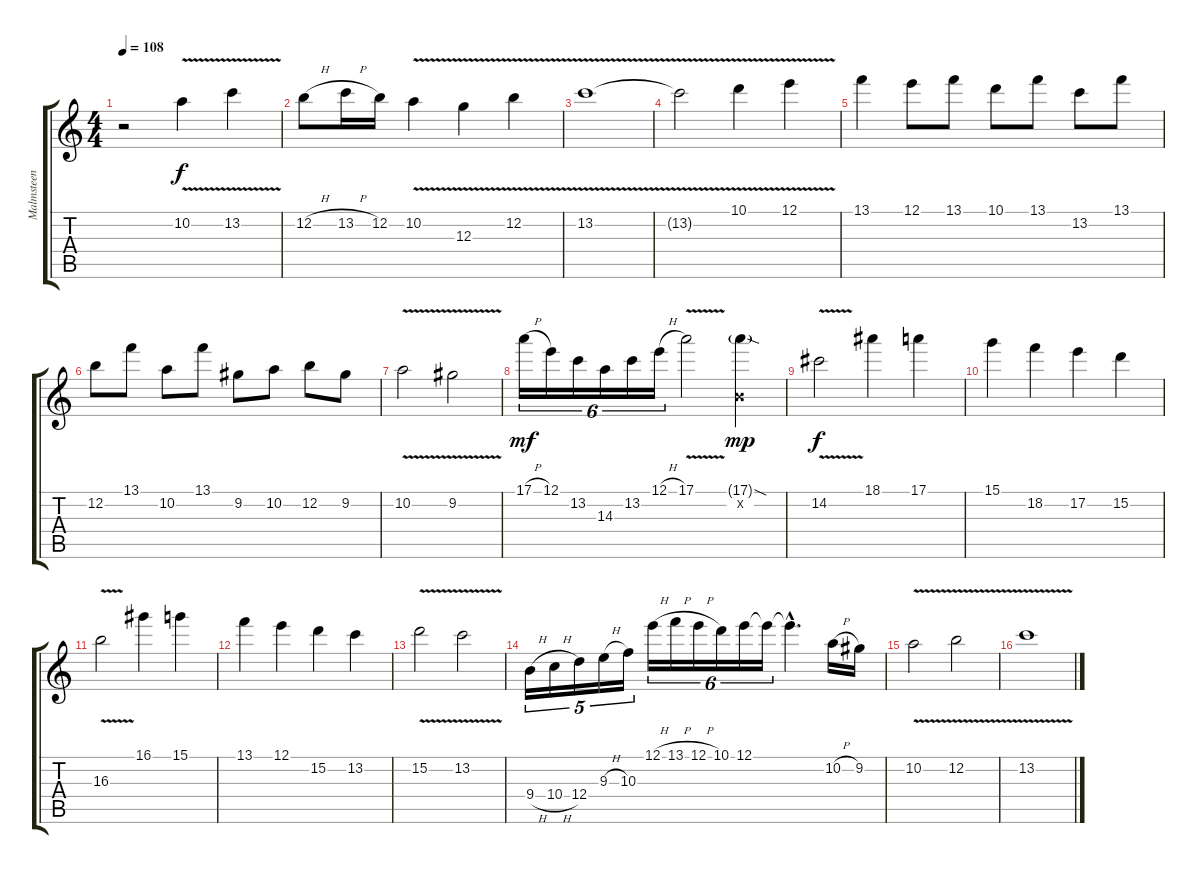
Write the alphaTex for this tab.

\track ("Malmsteen" "Malmsteen") {instrument overdrivenguitar}
\staff {score tabs}
\tuning (E4 B3 G3 D3 A2 E2) {hide}
\ts (4 4)
\tempo 108
\clef g2
\ks c
r.2{dy f} 10.2{v}.4 13.2{v}.4 |
12.2{h}.8 13.2{h}.16 12.2.16 10.2{v}.4 12.3{v}.4 12.2{v}.4 |
13.2{v}.1 |
13.2{t}.2 10.1{v}.4 12.1{v}.4 |
13.1.4 12.1.8 13.1.8 10.1.8 13.1.8 13.2.8 13.1.8 |
12.2.8 13.1.8 10.2.8 13.1.8 9.2.8 10.2.8 12.2.8 9.2.8 |
10.2{v}.2 9.2{v}.2 |
17.1{h}.16{tu (6 4) dy mf} 12.1.16{tu (6 4)} 13.2.16{tu (6 4)} 14.3.16{tu (6 4)} 13.2.16{tu (6 4)} 12.1{h}.16{tu (6 4)} 17.1{v}.2 (17.1{sod g} 0.2{x}).4{dy mp} |
14.2{v}.2{dy f} 18.1.4 17.1.4 |
15.1.4 18.2.4 17.2.4 15.2.4 |
16.3{v}.2 16.1.4 15.1.4 |
13.1.4 12.1.4 15.2.4 13.2.4 |
15.2{v}.2 13.2{v}.2 |
9.4{h}.16{tu (5 4)} 10.4{h}.16{tu (5 4)} 12.4.16{tu (5 4)} 9.3{h}.16{tu (5 4)} 10.3.16{tu (5 4)} 12.1{h}.16{tu (6 4)} 13.1{h}.16{tu (6 4)} 12.1{h}.16{tu (6 4)} 10.1.16{tu (6 4)} 12.1.16{tu (6 4)} 12.1{t}.16{tu (6 4)} 12.1{hac t}.4{d} 10.2{h}.16 9.2.16 |
10.2{v}.2 12.2{v}.2 |
13.2{v}.1
